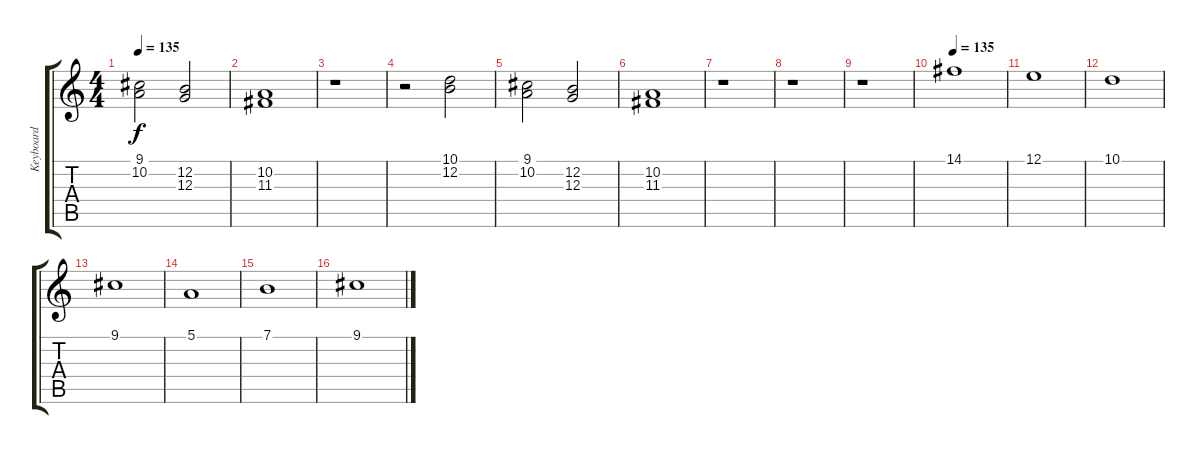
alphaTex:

\track ("Keyboard" "Keyboard") {instrument pad5bowed}
\staff {score tabs}
\tuning (E4 B3 G3 D3 A2 E2) {hide}
\ts (4 4)
\tempo 135
\clef g2
\ks c
(9.1 10.2).2{dy f} (12.2 12.3).2 |
(10.2 11.3).1 |
r.1 |
r.2 (10.1 12.2).2 |
(9.1 10.2).2 (12.2 12.3).2 |
(10.2 11.3).1 |
r.1 |
r.1 |
r.1 |
\tempo 135
14.1.1 |
12.1.1 |
10.1.1 |
9.1.1 |
5.1.1 |
7.1.1 |
9.1.1
